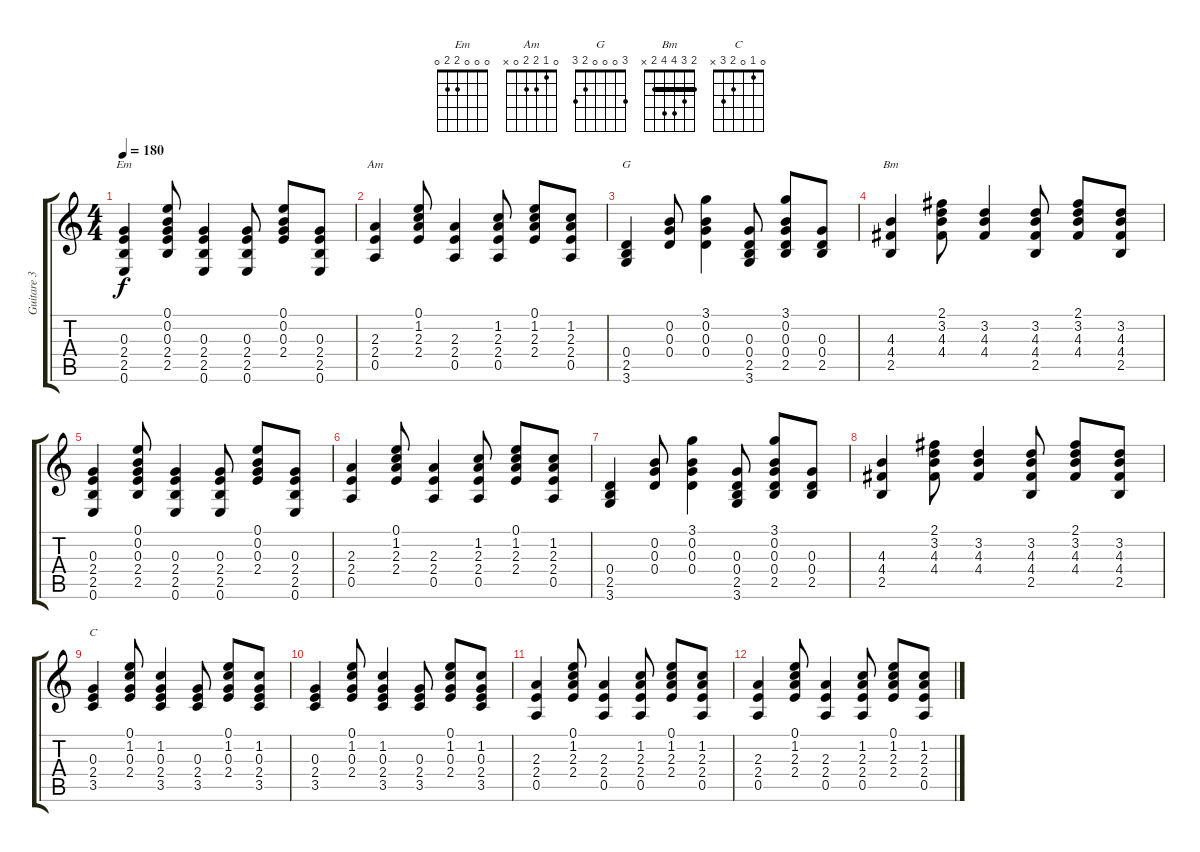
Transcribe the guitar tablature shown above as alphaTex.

\track ("Guitare 3" "Guitare 3") {instrument acousticguitarnylon}
\staff {score tabs}
\tuning (E4 B3 G3 D3 A2 E2) {hide}
\chord ("Em" 0 0 0 2 2 0)
\chord ("Am" 0 1 2 2 0 x)
\chord ("G" 3 0 0 0 2 3)
\chord ("Bm" 2 3 4 4 2 x) {barre 2}
\chord ("C" 0 1 0 2 3 x)
\ts (4 4)
\tempo 180
\clef g2
\ks c
(0.3 2.4 2.5 0.6).4{ch "Em" dy f} (0.1 0.2 0.3 2.4 2.5).8 (0.3 2.4 2.5 0.6).4 (0.3 2.4 2.5 0.6).8 (0.1 0.2 0.3 2.4).8 (0.3 2.4 2.5 0.6).8 |
(2.3 2.4 0.5).4{ch "Am"} (0.1 1.2 2.3 2.4).8 (2.3 2.4 0.5).4 (1.2 2.3 2.4 0.5).8 (0.1 1.2 2.3 2.4).8 (1.2 2.3 2.4 0.5).8 |
(0.4 2.5 3.6).4{ch "G"} (0.2 0.3 0.4).8 (3.1 0.2 0.3 0.4).4 (0.3 0.4 2.5 3.6).8 (3.1 0.2 0.3 0.4 2.5).8 (0.3 0.4 2.5).8 |
(4.3 4.4 2.5).4{ch "Bm"} (2.1 3.2 4.3 4.4).8 (3.2 4.3 4.4).4 (3.2 4.3 4.4 2.5).8 (2.1 3.2 4.3 4.4).8 (3.2 4.3 4.4 2.5).8 |
(0.3 2.4 2.5 0.6).4 (0.1 0.2 0.3 2.4 2.5).8 (0.3 2.4 2.5 0.6).4 (0.3 2.4 2.5 0.6).8 (0.1 0.2 0.3 2.4).8 (0.3 2.4 2.5 0.6).8 |
(2.3 2.4 0.5).4 (0.1 1.2 2.3 2.4).8 (2.3 2.4 0.5).4 (1.2 2.3 2.4 0.5).8 (0.1 1.2 2.3 2.4).8 (1.2 2.3 2.4 0.5).8 |
(0.4 2.5 3.6).4 (0.2 0.3 0.4).8 (3.1 0.2 0.3 0.4).4 (0.3 0.4 2.5 3.6).8 (3.1 0.2 0.3 0.4 2.5).8 (0.3 0.4 2.5).8 |
(4.3 4.4 2.5).4 (2.1 3.2 4.3 4.4).8 (3.2 4.3 4.4).4 (3.2 4.3 4.4 2.5).8 (2.1 3.2 4.3 4.4).8 (3.2 4.3 4.4 2.5).8 |
(0.3 2.4 3.5).4{ch "C"} (0.1 1.2 0.3 2.4).8 (1.2 0.3 2.4 3.5).4 (0.3 2.4 3.5).8 (0.1 1.2 0.3 2.4).8 (1.2 0.3 2.4 3.5).8 |
(0.3 2.4 3.5).4 (0.1 1.2 0.3 2.4).8 (1.2 0.3 2.4 3.5).4 (0.3 2.4 3.5).8 (0.1 1.2 0.3 2.4).8 (1.2 0.3 2.4 3.5).8 |
(2.3 2.4 0.5).4 (0.1 1.2 2.3 2.4).8 (2.3 2.4 0.5).4 (1.2 2.3 2.4 0.5).8 (0.1 1.2 2.3 2.4).8 (1.2 2.3 2.4 0.5).8 |
(2.3 2.4 0.5).4 (0.1 1.2 2.3 2.4).8 (2.3 2.4 0.5).4 (1.2 2.3 2.4 0.5).8 (0.1 1.2 2.3 2.4).8 (1.2 2.3 2.4 0.5).8
